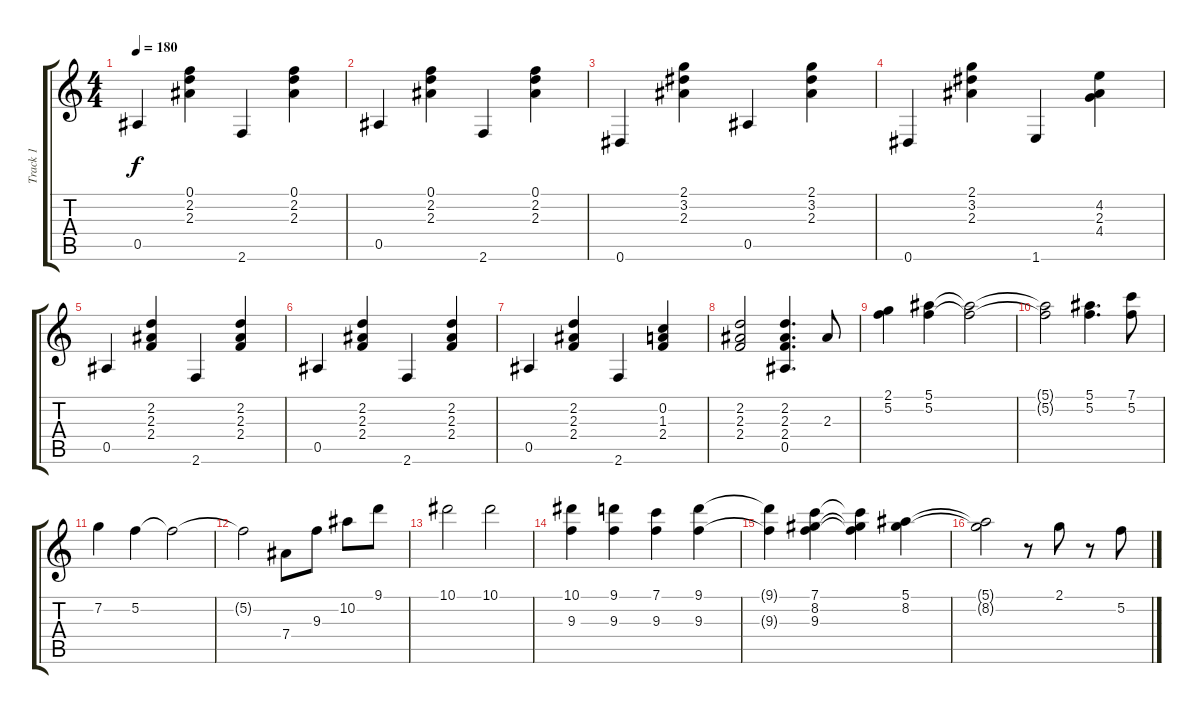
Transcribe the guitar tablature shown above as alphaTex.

\track ("Track 1" "Track 1") {instrument acousticguitarsteel}
\staff {score tabs}
\tuning (F4 C4 Ab3 Eb3 Bb2 Eb2) {hide}
\ts (4 4)
\tempo 180
\clef g2
\ks c
0.5.4{dy f} (0.1 2.2 2.3).4 2.6.4 (0.1 2.2 2.3).4 |
0.5.4 (0.1 2.2 2.3).4 2.6.4 (0.1 2.2 2.3).4 |
0.6.4 (2.1 3.2 2.3).4 0.5.4 (2.1 3.2 2.3).4 |
0.6.4 (2.1 3.2 2.3).4 1.6.4 (4.2 2.3 4.4).4 |
0.5.4 (2.2 2.3 2.4).4 2.6.4 (2.2 2.3 2.4).4 |
0.5.4 (2.2 2.3 2.4).4 2.6.4 (2.2 2.3 2.4).4 |
0.5.4 (2.2 2.3 2.4).4 2.6.4 (0.2 1.3 2.4).4 |
(2.2 2.3 2.4).2 (2.2 2.3 2.4 0.5).4{d} 2.3.8 |
(2.1 5.2).4 (5.1 5.2).4 (5.1{t} 5.2{t}).2 |
(5.1{t} 5.2{t}).2 (5.1 5.2).4{d} (7.1 5.2).8 |
7.2.4 5.2.4 5.2{t}.2 |
5.2{t}.2 7.4.8 9.3.8 10.2.8 9.1.8 |
10.1.2 10.1.2 |
(10.1 9.3).4 (9.1 9.3).4 (7.1 9.3).4 (9.1 9.3).4 |
(9.1{t} 9.3{t}).4 (7.1 8.2 9.3).4 (7.1{t} 8.2{t} 9.3{t}).4 (5.1 8.2).4 |
(5.1{t} 8.2{t}).2 r.8 2.1.8 r.8 5.2.8
